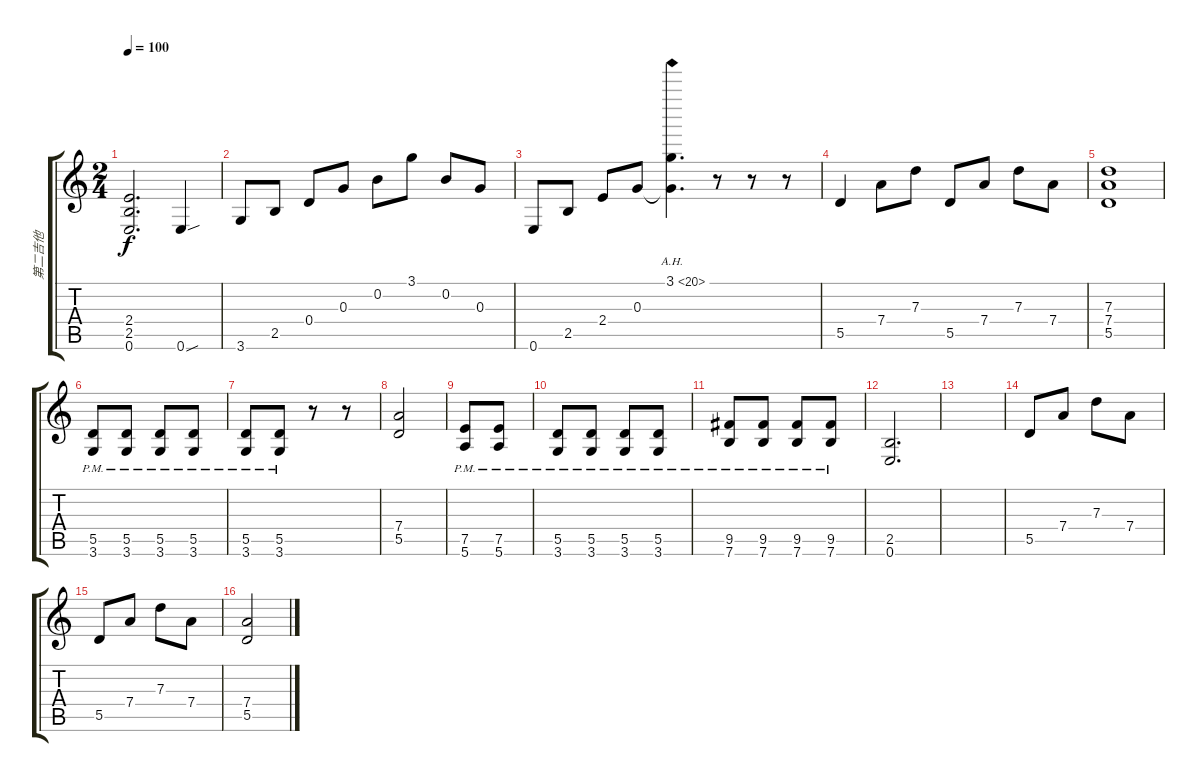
\track ("第二吉他" "第二吉他") {instrument electricguitarclean}
\staff {score tabs}
\tuning (E4 B3 G3 D3 A2 E2) {hide}
\ts (2 4)
\tempo 100
\clef g2
\ks c
(2.4 2.5 0.6).2{d dy f} 0.6{sou}.4 |
3.6.8 2.5.8 0.4.8 0.3.8 0.2.8 3.1.8 0.2.8 0.3.8 |
0.6.8 2.5.8 2.4.8 0.3.8 (3.1{ah 17} 0.3{t}).4{d} r.8 r.8{txt ""} r.8 |
5.5.4 7.4.8 7.3.8 5.5.8 7.4.8 7.3.8 7.4.8 |
(7.3 7.4 5.5).1 |
(5.5{pm} 3.6{pm}).8 (5.5{pm} 3.6{pm}).8 (5.5{pm} 3.6{pm}).8 (5.5{pm} 3.6{pm}).8 |
(5.5{pm} 3.6{pm}).8 (5.5{pm} 3.6{pm}).8 r.8 r.8 |
(7.4 5.5).2 |
(7.5{pm} 5.6{pm}).8 (7.5{pm} 5.6{pm}).8 |
(5.5{pm} 3.6{pm}).8 (5.5{pm} 3.6{pm}).8 (5.5{pm} 3.6{pm}).8 (5.5{pm} 3.6{pm}).8 |
(9.5{pm} 7.6{pm}).8 (9.5{pm} 7.6{pm}).8 (9.5{pm} 7.6{pm}).8 (9.5{pm} 7.6{pm}).8 |
(2.5 0.6).2{d} |
|
5.5.8 7.4.8 7.3.8 7.4.8 |
5.5.8 7.4.8 7.3.8 7.4.8 |
(7.4 5.5).2
